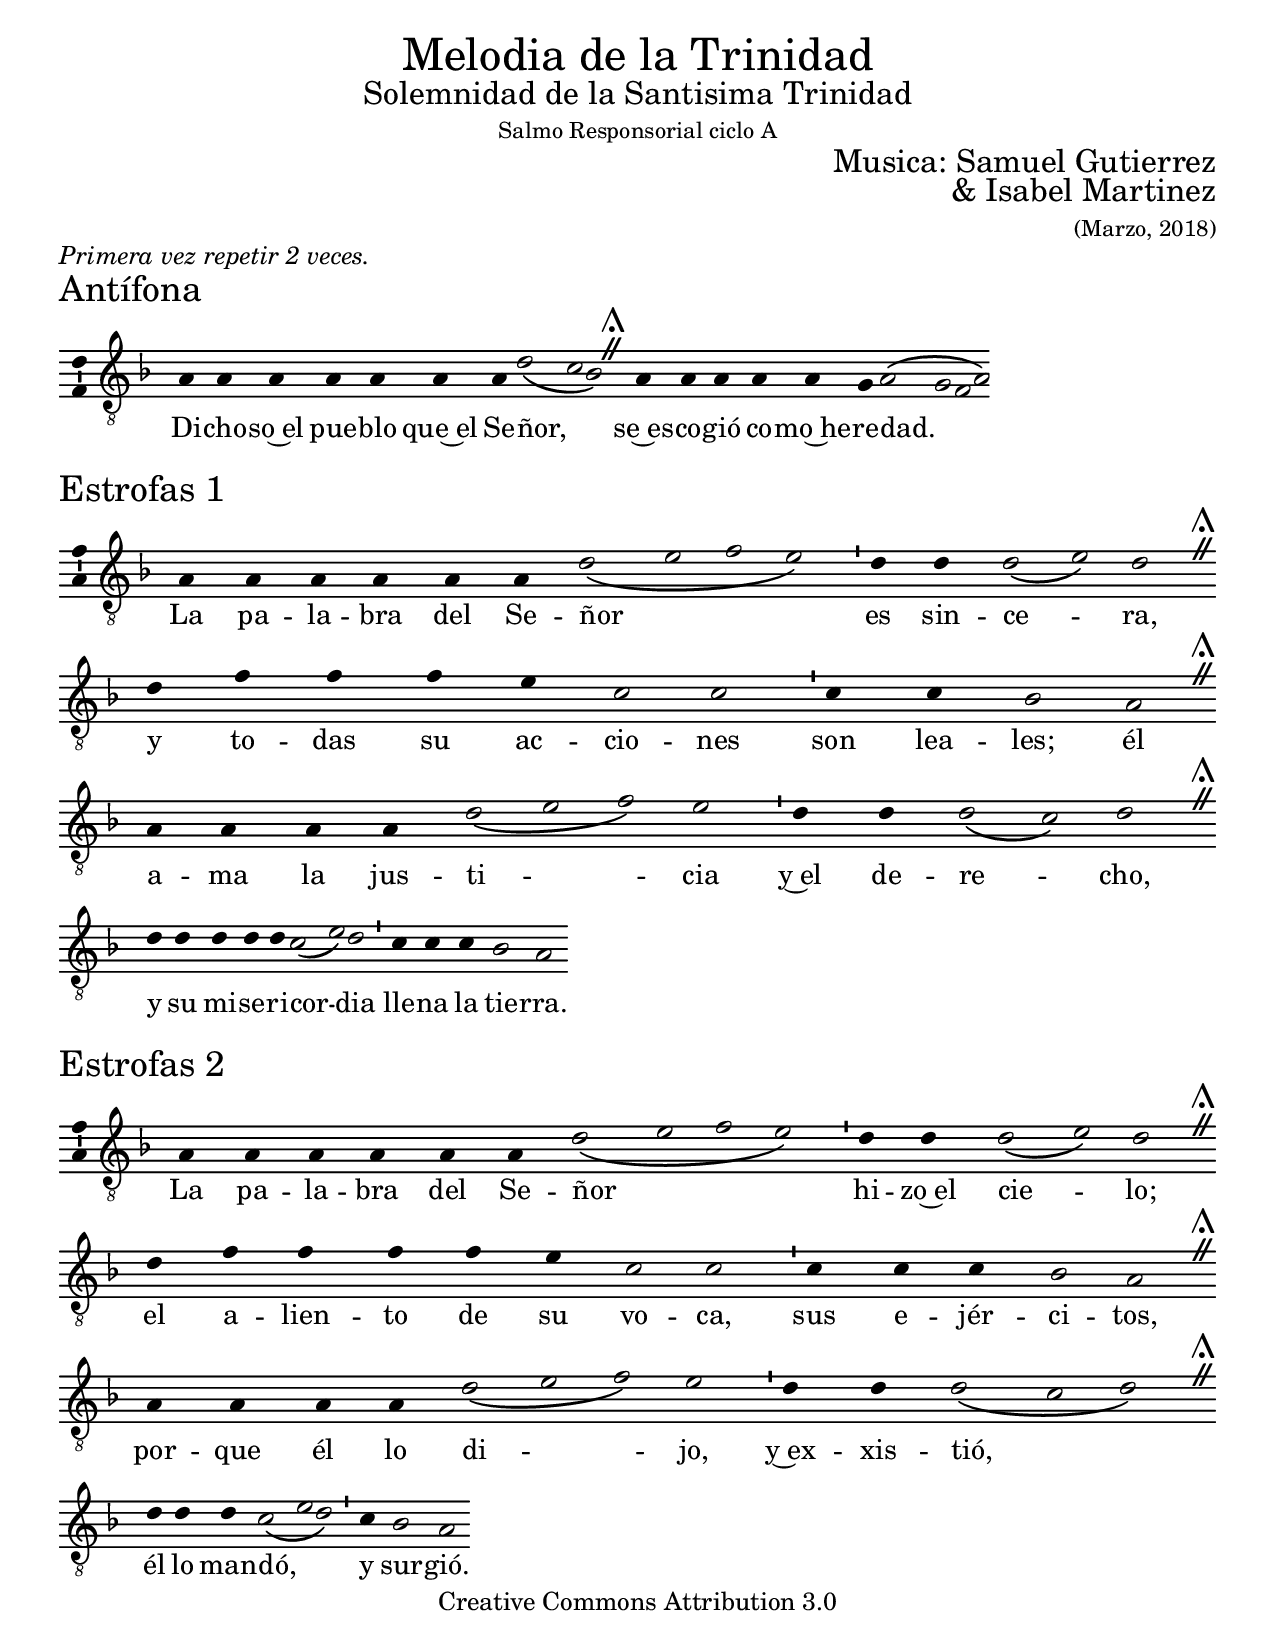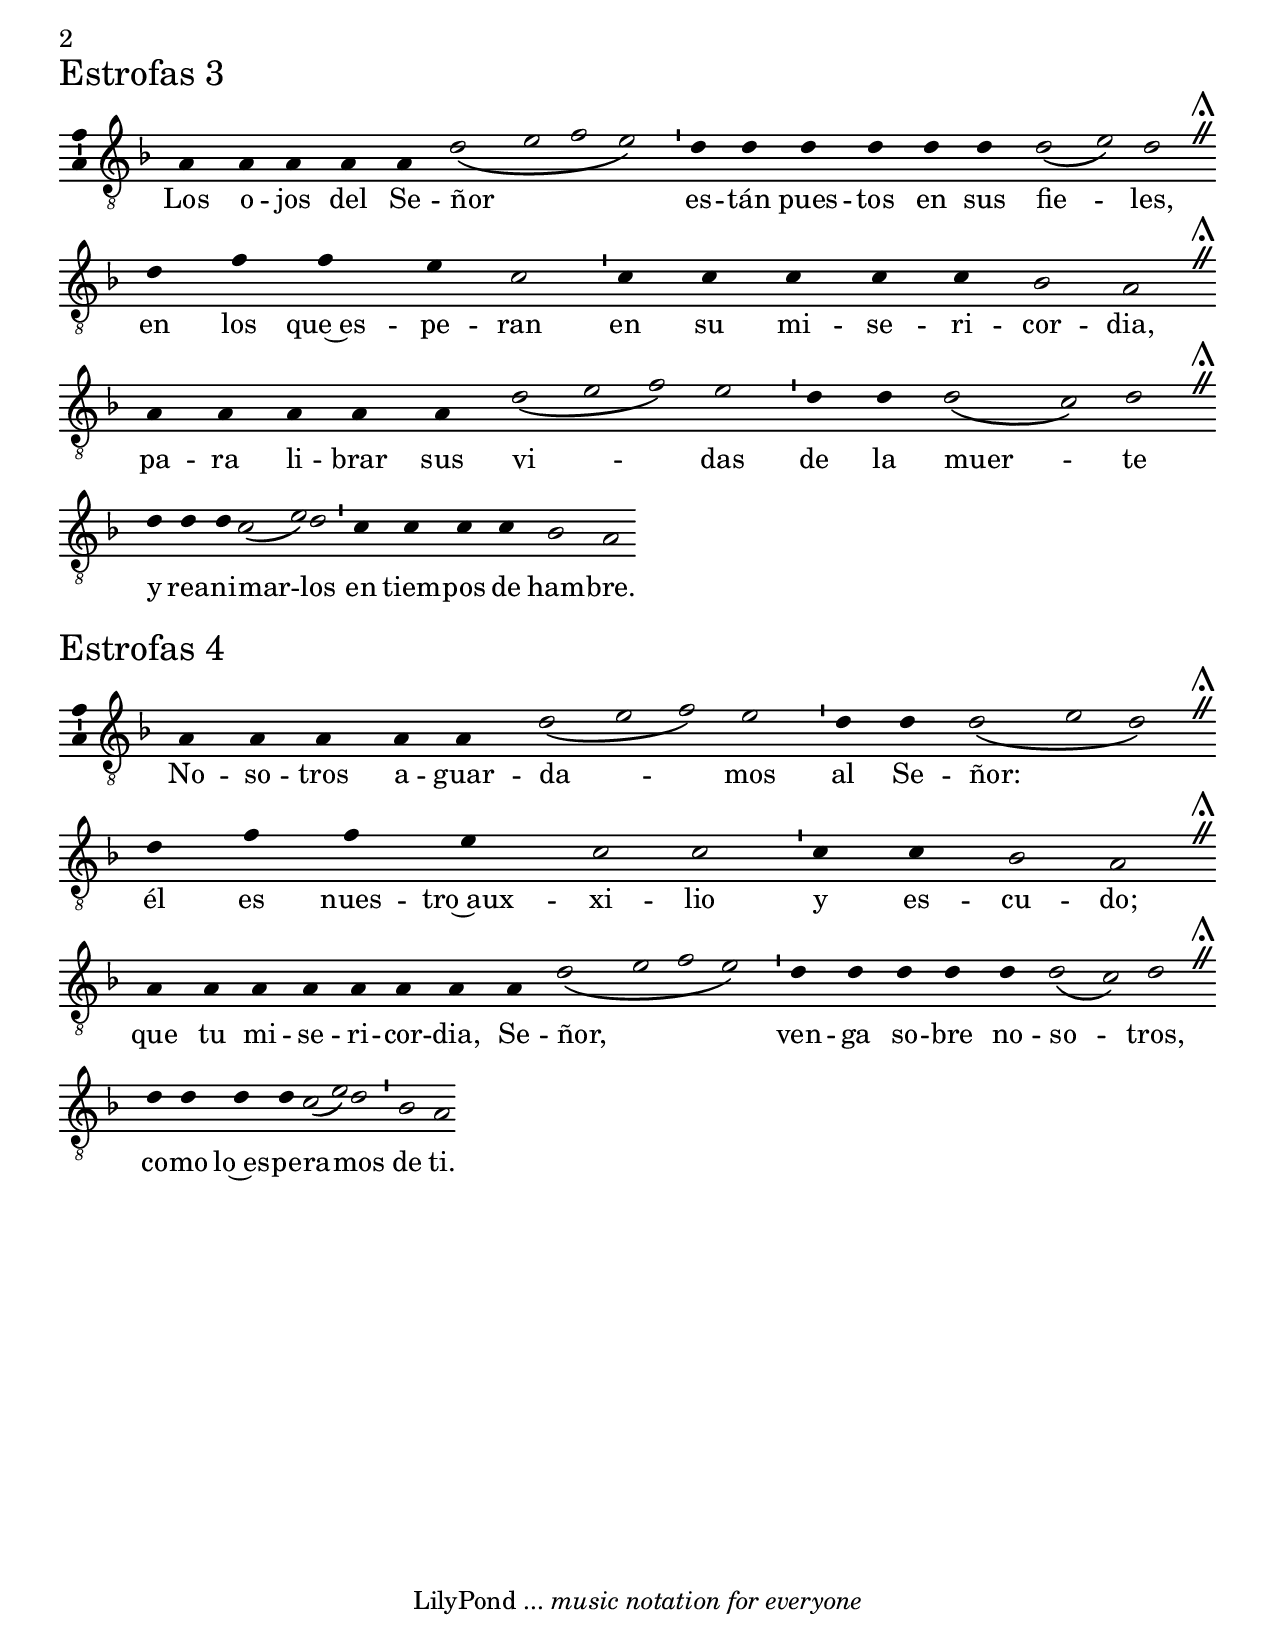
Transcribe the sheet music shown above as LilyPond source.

% ****************************************************************
%       Melodia de la Trinidad - Contratenor
%	by serach.sam@
% ****************************************************************
\language "espanol"
\version "2.19.80"

#(set-global-staff-size 22)

\include "gregorian.ly"

\paper {
    #(set-paper-size "letter")
}

\layout {
    \context {
        \Staff
        \remove "Time_signature_engraver"
        \remove "Bar_engraver"
    }
    \context {
        \Voice
        \consists "Ambitus_engraver"
        \remove "Stem_engraver"
    }
}

\midi {
    \tempo 4=100
}

% --- Musica
antifona = \relative do' {
    \key re \minor
    \compressFullBarRests
    \dynamicUp
    \clef "G_8"
    \newSpacingSection
    \override Score.SpacingSpanner.spacing-increment = #3.7
    la4 la la la la4 la la re2( do sib) \divisioMaior la4 la la la la4 sol la2( sol fa la) \finalis
}

% --- Letra
letra_antifona = \lyricmode {
    Di -- cho -- so~el pue -- blo que~el Se -- ñor,
    se~es -- co -- gió co -- mo~he -- re -- dad.
}

% --- Musica
estrofaUno = \relative do' {
    \key re \minor
    \compressFullBarRests
    \dynamicUp
    \clef "G_8"
    la4 la la la la la re2( mi fa mi) \divisioMinima re4 re re2( mi) re \divisioMaior \break
    re4 fa fa fa mi do2 do \divisioMinima do4 do sib2 la \divisioMaior \break
    la4 la la la re2( mi fa) mi \divisioMinima re4 re re2( do) re \divisioMaior \break
    \newSpacingSection
    \override Score.SpacingSpanner.spacing-increment = #7.8
    re4 re re re re do2( mi) re \divisioMinima do4 do do sib2 la \finalis
}

% --- Letra
letra_estrofaUno = \lyricmode {
    La pa -- la -- bra del Se -- ñor es sin -- ce -- ra,
    y to -- das su ac -- cio -- nes son lea -- les;
    él a -- ma la jus -- ti -- cia y~el de -- re -- cho,
    y su mi -- se -- ri -- cor -- dia lle -- na la tie -- rra.
}

% --- Musica
estrofaDos = \relative do' {
    \key re \minor
    \compressFullBarRests
    \dynamicUp
    \clef "G_8"
    la4 la la la la la re2( mi fa mi) \divisioMinima re4 re re2( mi) re \divisioMaior \break
    re4 fa fa fa fa mi do2 do \divisioMinima do4 do do sib2 la \divisioMaior \break
    la4 la la la re2( mi fa) mi \divisioMinima re4 re re2( do re) \divisioMaior \break
    \newSpacingSection
    \override Score.SpacingSpanner.spacing-increment = #12.6
    re4 re re do2( mi re) \divisioMinima do4 sib2 la \finalis
}

% --- Letra
letra_estrofaDos = \lyricmode {
    La pa -- la -- bra del Se -- ñor hi -- zo~el cie -- lo;
    el a -- lien -- to de su vo -- ca, sus e -- jér -- ci -- tos,
    por -- que él lo di -- jo, y~ex -- xis -- tió,
    él lo man -- dó, y sur -- gió.
}

% --- Musica
estrofaTres = \relative do' {
    \key re \minor
    \compressFullBarRests
    \dynamicUp
    \clef "G_8"
    la4 la la la la re2( mi fa mi) \divisioMinima re4 re re re re re re2( mi) re \divisioMaior \break
    re4 fa fa mi do2 \divisioMinima do4 do do do do sib2 la \divisioMaior \break
    la4 la la la la re2( mi fa) mi \divisioMinima re4 re re2( do) re \divisioMaior \break
    \newSpacingSection
    \override Score.SpacingSpanner.spacing-increment = #8.6
    re4 re re do2( mi) re \divisioMinima do4 do do do sib2 la \finalis
}

% --- Letra
letra_estrofaTres = \lyricmode {
    Los o -- jos del Se -- ñor es -- tán pues -- tos en sus fie -- les,
    en los que~es -- pe -- ran en su mi -- se -- ri -- cor -- dia,
    pa -- ra li -- brar sus vi -- das de la muer -- te
    y rea -- ni -- mar -- los en tiem -- pos de ham -- bre.
}

% --- Musica
estrofaCuatro = \relative do' {
    \key re \minor
    \compressFullBarRests
    \dynamicUp
    \clef "G_8"
    la4 la la la la re2( mi fa) mi \divisioMinima re4 re re2( mi re) \divisioMaior \break
    re4 fa fa mi do2 do \divisioMinima do4 do sib2 la \divisioMaior \break
    la4 la la la la la la la re2( mi fa mi) \divisioMinima re4 re re re re re2( do) re \divisioMaior \break
    \newSpacingSection
    \override Score.SpacingSpanner.spacing-increment = #12.4
    re4 re re re do2( mi) re \divisioMinima sib2 la \finalis
}

% --- Letra
letra_estrofaCuatro = \lyricmode {
    No -- so -- tros a -- guar -- da -- mos al Se -- ñor:
    él es nues -- tro~aux -- xi -- lio y es -- cu -- do;
    que tu mi -- se -- ri -- cor -- dia, Se -- ñor, ven -- ga so -- bre no -- so -- tros,
    co -- mo lo~es -- pe -- ra -- mos de ti.
}

\book {
    \markup { \fill-line { \center-column { \fontsize #5 "Melodia de la Trinidad" \fontsize #2 "Solemnidad de la Santisima Trinidad" \small "Salmo Responsorial ciclo A" } } }
    \markup { \fill-line { " " \fontsize #2 "Musica: Samuel Gutierrez"  } }
    \markup { \fill-line { " " \right-column { \fontsize #2 "& Isabel Martinez" \small "(Marzo, 2018)" } } }
    
    \header {
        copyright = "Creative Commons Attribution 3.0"
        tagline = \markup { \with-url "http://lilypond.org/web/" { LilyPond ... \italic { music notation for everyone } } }
        breakbefore = ##t 
    }
    
    \markup { \italic "Primera vez repetir 2 veces."}
    \score {
        <<
            \new Staff <<
                \new Voice = "voz" \antifona
                \new Lyrics \lyricsto "voz" \letra_antifona
            >>
        >>
        \header { piece = \markup { \fontsize #3 "Antífona" } }
    }
    
    \score {
        <<
            \new Staff <<
                \new Voice = "voz" \estrofaUno
                \new Lyrics \lyricsto "voz" \letra_estrofaUno
            >>
        >>
        \header { piece = \markup { \fontsize #3 "Estrofas 1" } }
    }
    
    \score {
        <<
            \new Staff <<
                \new Voice = "voz" \estrofaDos
                \new Lyrics \lyricsto "voz" \letra_estrofaDos
            >>
        >>
        \header { piece = \markup { \fontsize #3 "Estrofas 2" } }
    }
    
    \score {
        <<
            \new Staff <<
                \new Voice = "voz" \estrofaTres
                \new Lyrics \lyricsto "voz" \letra_estrofaTres
            >>
        >>
        \header { piece = \markup { \fontsize #3 "Estrofas 3" } }
    }
    
    \score {
        <<
            \new Staff <<
                \new Voice = "voz" \estrofaCuatro
                \new Lyrics \lyricsto "voz" \letra_estrofaCuatro
            >>
        >>
        \header { piece = \markup { \fontsize #3 "Estrofas 4" } }
    }
}
